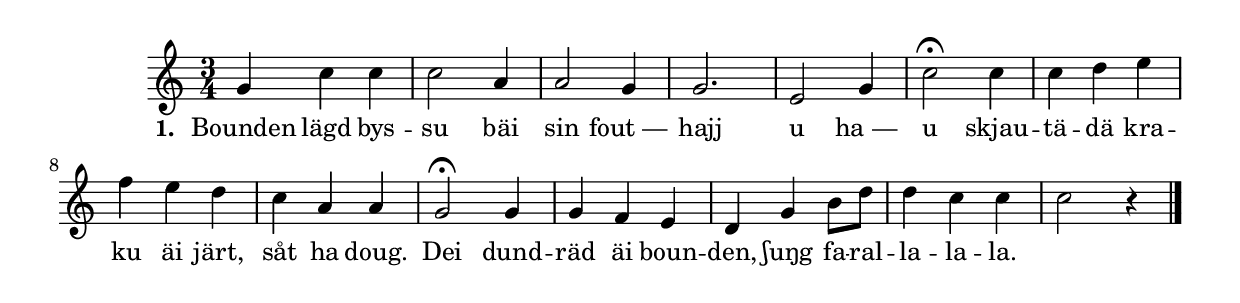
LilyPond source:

{
\time 3/4
\key c \major

 g'4 c'' c''  | 
 c''2 a'4  | 
 a'2 g'4  | 
 g'2.  | 
 e'2 g'4  | 
 c''2-\fermata c''4  | 
 c'' d'' e''  | 
 f'' e'' d''  | 
 c'' a' a'  | 
 g'2-\fermata g'4  | 
 g' f' e'  | 
 d' g' b'8 d''  | 
 d''4 c'' c''  | 
 c''2 r4 \bar "|." |
 }
 \addlyrics {
     \set stanza = #"1. "
     Bounden lägd bys -- su bäi sin "fout —" hajj u "ha —" u
     skjau -- tä -- dä kra -- ku äi järt, såt ha doug. Dei dund -- räd äi
     boun -- den, ʃuŋg fa -- ral -- la -- la -- la.
}
